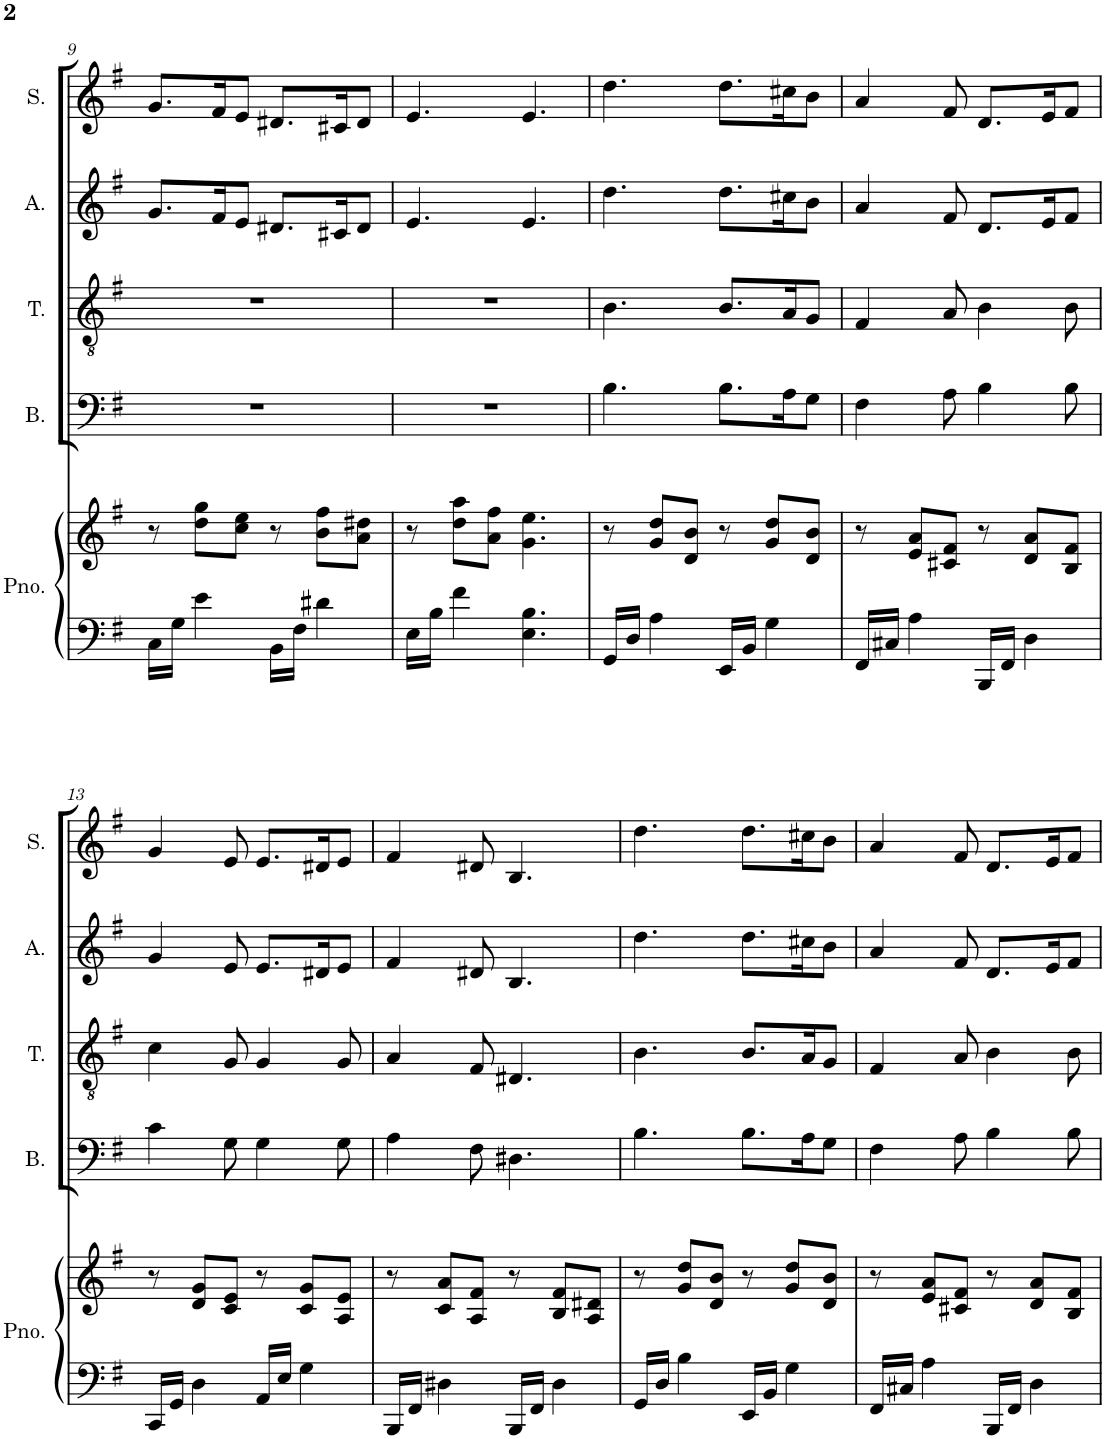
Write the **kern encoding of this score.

**kern	**kern	**kern	**kern	**kern	**kern
*part5	*part5	*part4	*part3	*part2	*part1
*staff6	*staff5	*staff4	*staff3	*staff2	*staff1
*I"Piano	*	*I"Bass	*I"Tenor	*I"Alto	*I"Soprano
*I'Pno.	*	*I'B.	*I'T.	*I'A.	*I'S.
!!LO:PB:g=z
*clefF4	*clefG2	*clefF4	*clefGv2	*clefG2	*clefG2
*k[f#]	*k[f#]	*k[f#]	*k[f#]	*k[f#]	*k[f#]
*M6/8	*M6/8	*M6/8	*M6/8	*M6/8	*M6/8
=9	=9	=9	=9	=9	=9
16C\LL	8r	2.r	2.r	8.g/L	8.g/L
16G\JJ	.	.	.	.	.
4e\	8dd\ 8gg\L	.	.	.	.
.	.	.	.	16f#/K	16f#/K
.	8cc\ 8ee\J	.	.	8e/J	8e/J
16BB\LL	8r	.	.	8.d#X/L	8.d#X/L
16F#\JJ	.	.	.	.	.
4d#X\	8b\ 8ff#\L	.	.	.	.
.	.	.	.	16c#X/K	16c#X/K
.	8a\ 8dd#X\J	.	.	8d#/J	8d#/J
=10	=10	=10	=10	=10	=10
16E\LL	8r	2.r	2.r	4.e/	4.e/
16B\JJ	.	.	.	.	.
4f#\	8dd\ 8aa\L	.	.	.	.
.	8a\ 8ff#\J	.	.	.	.
4.E\ 4.B\	4.g\ 4.ee\	.	.	4.e/	4.e/
=11	=11	=11	=11	=11	=11
16GG/LL	8r	4.B\	4.B\	4.dd\	4.dd\
16D/JJ	.	.	.	.	.
4A\	8g/ 8dd/L	.	.	.	.
.	8d/ 8b/J	.	.	.	.
16EE/LL	8r	8.B\L	8.B/L	8.dd\L	8.dd\L
16BB/JJ	.	.	.	.	.
4G\	8g/ 8dd/L	.	.	.	.
.	.	16A\K	16A/K	16cc#X\K	16cc#X\K
.	8d/ 8b/J	8G\J	8G/J	8b\J	8b\J
=12	=12	=12	=12	=12	=12
16FF#/LL	8r	4F#\	4F#/	4a/	4a/
16C#X/JJ	.	.	.	.	.
4A\	8e/ 8a/L	.	.	.	.
.	8c#X/ 8f#/J	8A\	8A/	8f#/	8f#/
16BBB/LL	8r	4B\	4B\	8.d/L	8.d/L
16FF#/JJ	.	.	.	.	.
4D\	8d/ 8a/L	.	.	.	.
.	.	.	.	16e/K	16e/K
.	8B/ 8f#/J	8B\	8B\	8f#/J	8f#/J
!!LO:LB:g=z
=13	=13	=13	=13	=13	=13
16CC/LL	8r	4c\	4c\	4g/	4g/
16GG/JJ	.	.	.	.	.
4D\	8d/ 8g/L	.	.	.	.
.	8c/ 8e/J	8G\	8G/	8e/	8e/
16AA/LL	8r	4G\	4G/	8.e/L	8.e/L
16E/JJ	.	.	.	.	.
4G\	8c/ 8g/L	.	.	.	.
.	.	.	.	16d#X/K	16d#X/K
.	8A/ 8e/J	8G\	8G/	8e/J	8e/J
=14	=14	=14	=14	=14	=14
16BBB/LL	8r	4A\	4A/	4f#/	4f#/
16FF#/JJ	.	.	.	.	.
4D#X\	8c/ 8a/L	.	.	.	.
.	8A/ 8f#/J	8F#\	8F#/	8d#X/	8d#X/
16BBB/LL	8r	4.D#X\	4.D#X/	4.B/	4.B/
16FF#/JJ	.	.	.	.	.
4D#\	8B/ 8f#/L	.	.	.	.
.	8A/ 8d#X/J	.	.	.	.
=15	=15	=15	=15	=15	=15
16GG/LL	8r	4.B\	4.B\	4.dd\	4.dd\
16D/JJ	.	.	.	.	.
4B\	8g/ 8dd/L	.	.	.	.
.	8d/ 8b/J	.	.	.	.
16EE/LL	8r	8.B\L	8.B/L	8.dd\L	8.dd\L
16BB/JJ	.	.	.	.	.
4G\	8g/ 8dd/L	.	.	.	.
.	.	16A\K	16A/K	16cc#X\K	16cc#X\K
.	8d/ 8b/J	8G\J	8G/J	8b\J	8b\J
=16	=16	=16	=16	=16	=16
16FF#/LL	8r	4F#\	4F#/	4a/	4a/
16C#X/JJ	.	.	.	.	.
4A\	8e/ 8a/L	.	.	.	.
.	8c#X/ 8f#/J	8A\	8A/	8f#/	8f#/
16BBB/LL	8r	4B\	4B\	8.d/L	8.d/L
16FF#/JJ	.	.	.	.	.
4D\	8d/ 8a/L	.	.	.	.
.	.	.	.	16e/K	16e/K
.	8B/ 8f#/J	8B\	8B\	8f#/J	8f#/J
=	=	=	=	=	=
*-	*-	*-	*-	*-	*-
